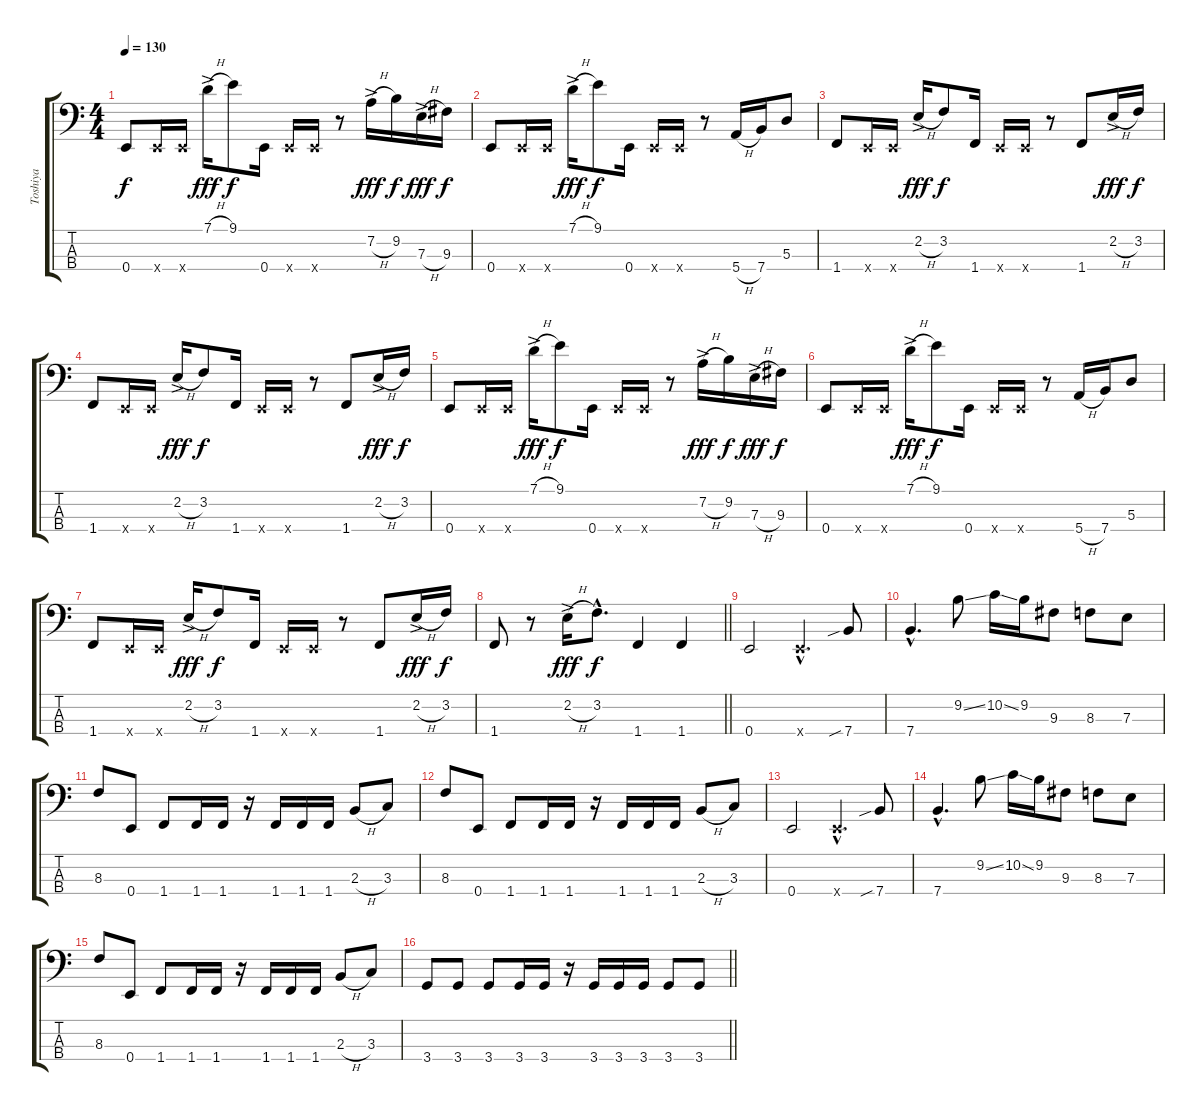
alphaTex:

\track ("Toshiya" "Toshiya") {instrument electricbasspick}
\staff {score tabs}
\tuning (G2 D2 A1 E1) {hide}
\ts (4 4)
\tempo 130
\clef f4
\ks c
0.4.8{dy f} 0.4{x}.16 0.4{x}.16 7.1{h ac}.16{dy fff} 9.1.8{dy f} 0.4.16 0.4{x}.16 0.4{x}.16 r.8 7.2{h ac}.16{dy fff} 9.2.16{dy f} 7.3{h ac}.16{dy fff} 9.3.16{dy f} |
0.4.8 0.4{x}.16 0.4{x}.16 7.1{h ac}.16{dy fff} 9.1.8{dy f} 0.4.16 0.4{x}.16 0.4{x}.16 r.8 5.4{h}.16 7.4.16 5.3.8 |
1.4.8 0.4{x}.16 0.4{x}.16 2.2{h ac}.16{dy fff} 3.2.8{dy f} 1.4.16 0.4{x}.16 0.4{x}.16 r.8 1.4.8 2.2{h ac}.16{dy fff} 3.2.16{dy f} |
1.4.8 0.4{x}.16 0.4{x}.16 2.2{h ac}.16{dy fff} 3.2.8{dy f} 1.4.16 0.4{x}.16 0.4{x}.16 r.8 1.4.8 2.2{h ac}.16{dy fff} 3.2.16{dy f} |
0.4.8 0.4{x}.16 0.4{x}.16 7.1{h ac}.16{dy fff} 9.1.8{dy f} 0.4.16 0.4{x}.16 0.4{x}.16 r.8 7.2{h ac}.16{dy fff} 9.2.16{dy f} 7.3{h ac}.16{dy fff} 9.3.16{dy f} |
0.4.8 0.4{x}.16 0.4{x}.16 7.1{h ac}.16{dy fff} 9.1.8{dy f} 0.4.16 0.4{x}.16 0.4{x}.16 r.8 5.4{h}.16 7.4.16 5.3.8 |
1.4.8 0.4{x}.16 0.4{x}.16 2.2{h ac}.16{dy fff} 3.2.8{dy f} 1.4.16 0.4{x}.16 0.4{x}.16 r.8 1.4.8 2.2{h ac}.16{dy fff} 3.2.16{dy f} |
\barLineRight lightlight
1.4.8 r.8 2.2{h ac}.16{dy fff} 3.2{hac}.8{d dy f} 1.4.4 1.4.4 |
0.4.2 0.4{hac x}.4{d} 7.4{sib}.8 |
7.4{hac}.4{d} 9.2{ss}.8 10.2{ss}.16 9.2.16 9.3.8 8.3.8 7.3.8 |
8.3.8 0.4.8 1.4.8 1.4.16 1.4.16 r.16 1.4.16 1.4.16 1.4.16 2.3{h}.8 3.3.8 |
8.3.8 0.4.8 1.4.8 1.4.16 1.4.16 r.16 1.4.16 1.4.16 1.4.16 2.3{h}.8 3.3.8 |
0.4.2 0.4{hac x}.4{d} 7.4{sib}.8 |
7.4{hac}.4{d} 9.2{ss}.8 10.2{ss}.16 9.2.16 9.3.8 8.3.8 7.3.8 |
8.3.8 0.4.8 1.4.8 1.4.16 1.4.16 r.16 1.4.16 1.4.16 1.4.16 2.3{h}.8 3.3.8 |
\barLineRight lightlight
3.4.8 3.4.8 3.4.8 3.4.16 3.4.16 r.16 3.4.16 3.4.16 3.4.16 3.4.8 3.4.8
